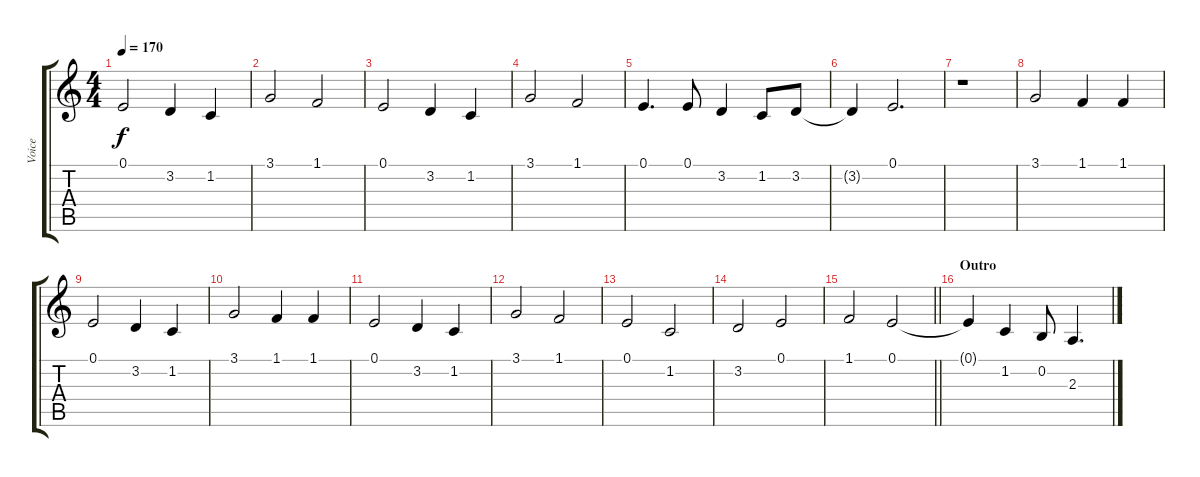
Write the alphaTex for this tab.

\track ("Voice" "Voice") {instrument lead2sawtooth}
\staff {score tabs}
\tuning (E4 B3 G3 D3 A2 E2) {hide}
\ts (4 4)
\tempo 170
\clef g2
\ks c
0.1.2{dy f} 3.2.4 1.2.4 |
3.1.2 1.1.2 |
0.1.2 3.2.4 1.2.4 |
3.1.2 1.1.2 |
0.1.4{d} 0.1.8 3.2.4 1.2.8 3.2.8 |
3.2{t}.4 0.1.2{d} |
r.1 |
3.1.2 1.1.4 1.1.4 |
0.1.2 3.2.4 1.2.4 |
3.1.2 1.1.4 1.1.4 |
0.1.2 3.2.4 1.2.4 |
3.1.2 1.1.2 |
0.1.2 1.2.2 |
3.2.2 0.1.2 |
\barLineRight lightlight
1.1.2 0.1.2 |
\section ("" "Outro")
0.1{t}.4 1.2.4 0.2.8 2.3.4{d}
